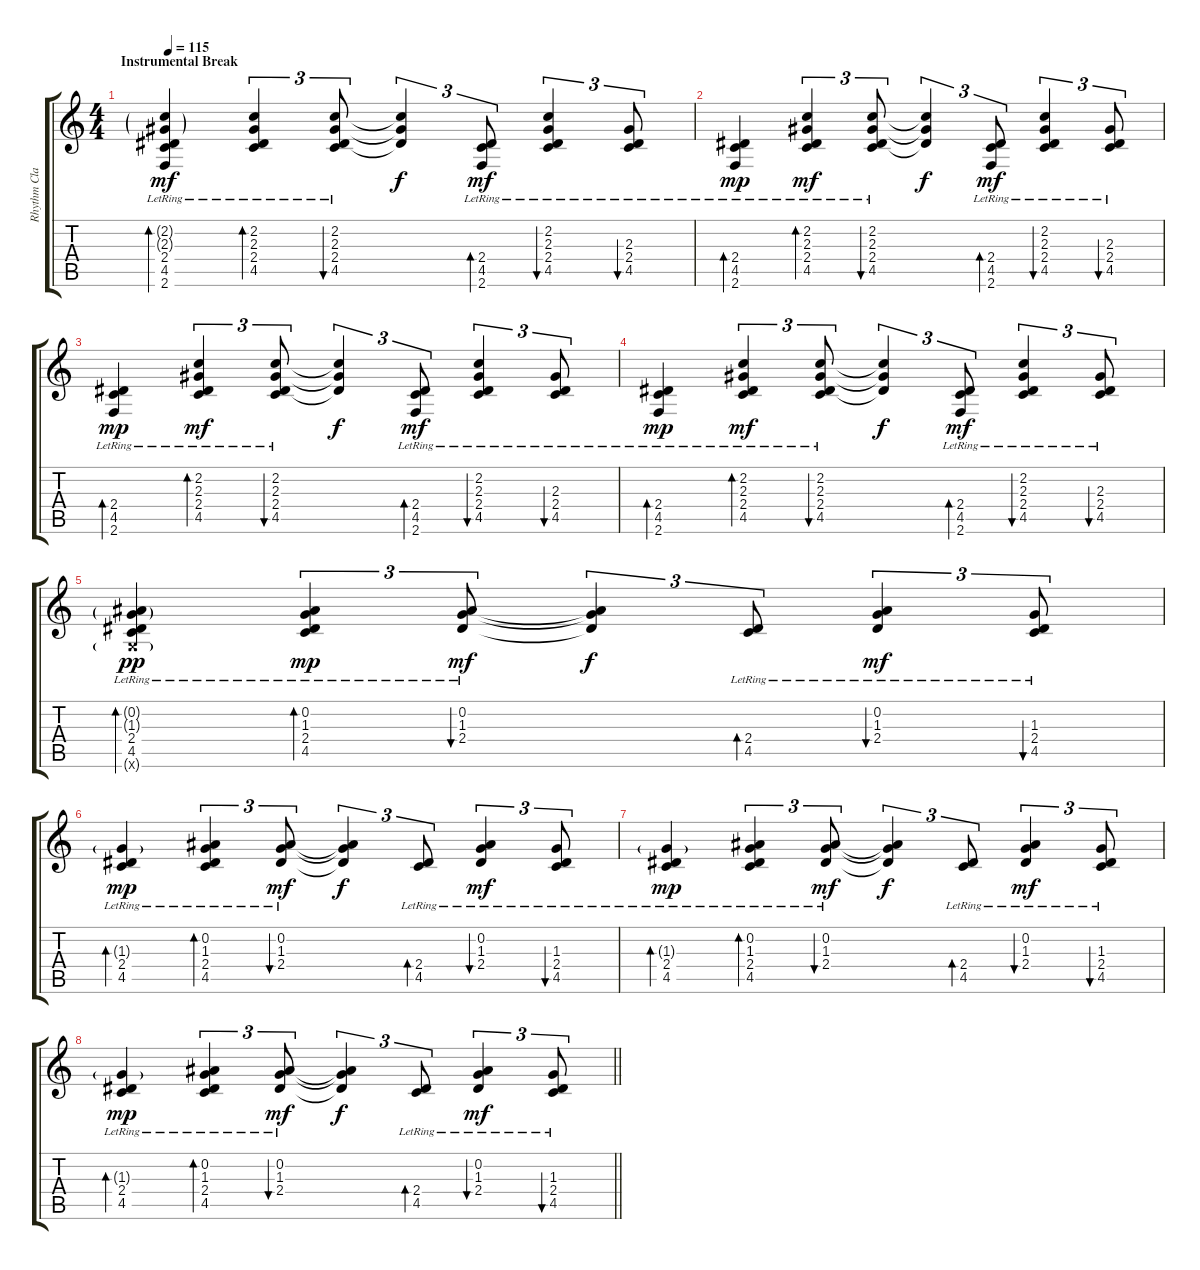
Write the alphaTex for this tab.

\track ("Rhythm Classical Guitar (Eirik)" "Rhythm Cla") {instrument acousticguitarnylon}
\staff {score tabs}
\tuning (Eb4 Bb3 Gb3 Db3 Ab2 Eb2) {hide}
\ts (4 4)
\section ("" "Instrumental Break")
\tempo 115
\clef g2
\ks c
(2.2{g} 2.3{g} 2.4{lr} 4.5{lr} 2.6{lr}).4{bd 30 dy mf} (2.2{lr} 2.3{lr} 2.4{lr} 4.5{lr}).4{tu (3 2) bd 30} (2.2{lr} 2.3{lr} 2.4{lr} 4.5{lr}).8{tu (3 2) bu 30} (2.2{t} 2.3{t} 2.4{t}).4{tu (3 2) dy f} (2.4{lr} 4.5{lr} 2.6{lr}).8{tu (3 2) bd 30 dy mf} (2.2{lr} 2.3{lr} 2.4{lr} 4.5{lr}).4{tu (3 2) bu 30} (2.3{lr} 2.4{lr} 4.5{lr}).8{tu (3 2) bu 30} |
(2.4{lr} 4.5{lr} 2.6{lr}).4{bd 30 dy mp} (2.2{lr} 2.3{lr} 2.4{lr} 4.5{lr}).4{tu (3 2) bd 30 dy mf} (2.2{lr} 2.3{lr} 2.4{lr} 4.5{lr}).8{tu (3 2) bu 30} (2.2{t} 2.3{t} 2.4{t}).4{tu (3 2) dy f} (2.4{lr} 4.5{lr} 2.6{lr}).8{tu (3 2) bd 30 dy mf} (2.2{lr} 2.3{lr} 2.4{lr} 4.5{lr}).4{tu (3 2) bu 30} (2.3{lr} 2.4{lr} 4.5{lr}).8{tu (3 2) bu 30} |
(2.4{lr} 4.5{lr} 2.6{lr}).4{bd 30 dy mp} (2.2{lr} 2.3{lr} 2.4{lr} 4.5{lr}).4{tu (3 2) bd 30 dy mf} (2.2{lr} 2.3{lr} 2.4{lr} 4.5{lr}).8{tu (3 2) bu 30} (2.2{t} 2.3{t} 2.4{t}).4{tu (3 2) dy f} (2.4{lr} 4.5{lr} 2.6{lr}).8{tu (3 2) bd 30 dy mf} (2.2{lr} 2.3{lr} 2.4{lr} 4.5{lr}).4{tu (3 2) bu 30} (2.3{lr} 2.4{lr} 4.5{lr}).8{tu (3 2) bu 30} |
(2.4{lr} 4.5{lr} 2.6{lr}).4{bd 30 dy mp} (2.2{lr} 2.3{lr} 2.4{lr} 4.5{lr}).4{tu (3 2) bd 30 dy mf} (2.2{lr} 2.3{lr} 2.4{lr} 4.5{lr}).8{tu (3 2) bu 30} (2.2{t} 2.3{t} 2.4{t}).4{tu (3 2) dy f} (2.4{lr} 4.5{lr} 2.6{lr}).8{tu (3 2) bd 30 dy mf} (2.2{lr} 2.3{lr} 2.4{lr} 4.5{lr}).4{tu (3 2) bu 30} (2.3{lr} 2.4{lr} 4.5{lr}).8{tu (3 2) bu 30} |
(0.2{g} 1.3{g} 2.4{lr} 4.5{lr} 4.6{g x}).4{bd 30 dy pp} (0.2{lr} 1.3{lr} 2.4{lr} 4.5{lr}).4{tu (3 2) bd 30 dy mp} (0.2{lr} 1.3{lr} 2.4{lr}).8{tu (3 2) bu 30 dy mf} (0.2{t} 1.3{t} 2.4{t}).4{tu (3 2) dy f} (2.4{lr} 4.5{lr}).8{tu (3 2) bd 30} (0.2{lr} 1.3{lr} 2.4{lr}).4{tu (3 2) bu 30 dy mf} (1.3 2.4{lr} 4.5{lr}).8{tu (3 2) bu 30} |
(1.3{g} 2.4{lr} 4.5{lr}).4{bd 30 dy mp} (0.2{lr} 1.3{lr} 2.4{lr} 4.5{lr}).4{tu (3 2) bd 30} (0.2{lr} 1.3{lr} 2.4{lr}).8{tu (3 2) bu 30 dy mf} (0.2{t} 1.3{t} 2.4{t}).4{tu (3 2) dy f} (2.4{lr} 4.5{lr}).8{tu (3 2) bd 30} (0.2{lr} 1.3{lr} 2.4{lr}).4{tu (3 2) bu 30 dy mf} (1.3 2.4{lr} 4.5{lr}).8{tu (3 2) bu 30} |
(1.3{g} 2.4{lr} 4.5{lr}).4{bd 30 dy mp} (0.2{lr} 1.3{lr} 2.4{lr} 4.5{lr}).4{tu (3 2) bd 30} (0.2{lr} 1.3{lr} 2.4{lr}).8{tu (3 2) bu 30 dy mf} (0.2{t} 1.3{t} 2.4{t}).4{tu (3 2) dy f} (2.4{lr} 4.5{lr}).8{tu (3 2) bd 30} (0.2{lr} 1.3{lr} 2.4{lr}).4{tu (3 2) bu 30 dy mf} (1.3 2.4{lr} 4.5{lr}).8{tu (3 2) bu 30} |
\barLineRight lightlight
(1.3{g} 2.4{lr} 4.5{lr}).4{bd 30 dy mp} (0.2{lr} 1.3{lr} 2.4{lr} 4.5{lr}).4{tu (3 2) bd 30} (0.2{lr} 1.3{lr} 2.4{lr}).8{tu (3 2) bu 30 dy mf} (0.2{t} 1.3{t} 2.4{t}).4{tu (3 2) dy f} (2.4{lr} 4.5{lr}).8{tu (3 2) bd 30} (0.2{lr} 1.3{lr} 2.4{lr}).4{tu (3 2) bu 30 dy mf} (1.3 2.4{lr} 4.5{lr}).8{tu (3 2) bu 30}
